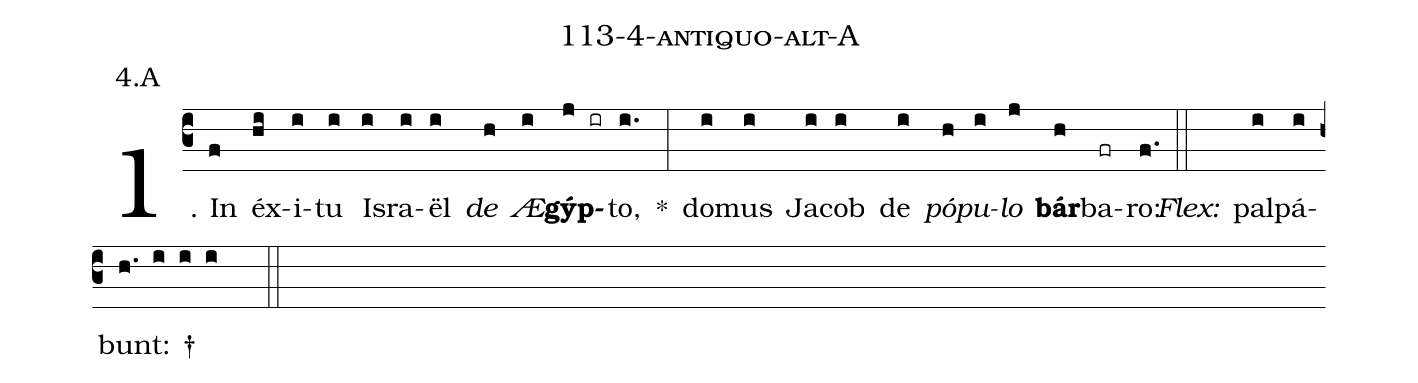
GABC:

name: 113-4-antiquo-alt-A;
annotation: 4.A;
%%
(c3)1. In(f) éx(hi)i(i)tu(i) Is(i)ra(i)ël(i) <i>de</i>(h) <i>Æ</i>(i)<b>gýp</b>(j ir)to,(i.) *(:) do(i)mus(i) Ja(i)cob(i) de(i) <i>pó</i>(h)<i>pu</i>(i)<i>lo</i>(j) <b>bár</b>(h)ba(fr)ro:(f.) (::)
<i>Flex:</i>()  pal(i)pá(i)bunt: †(h. i i i  ::)
